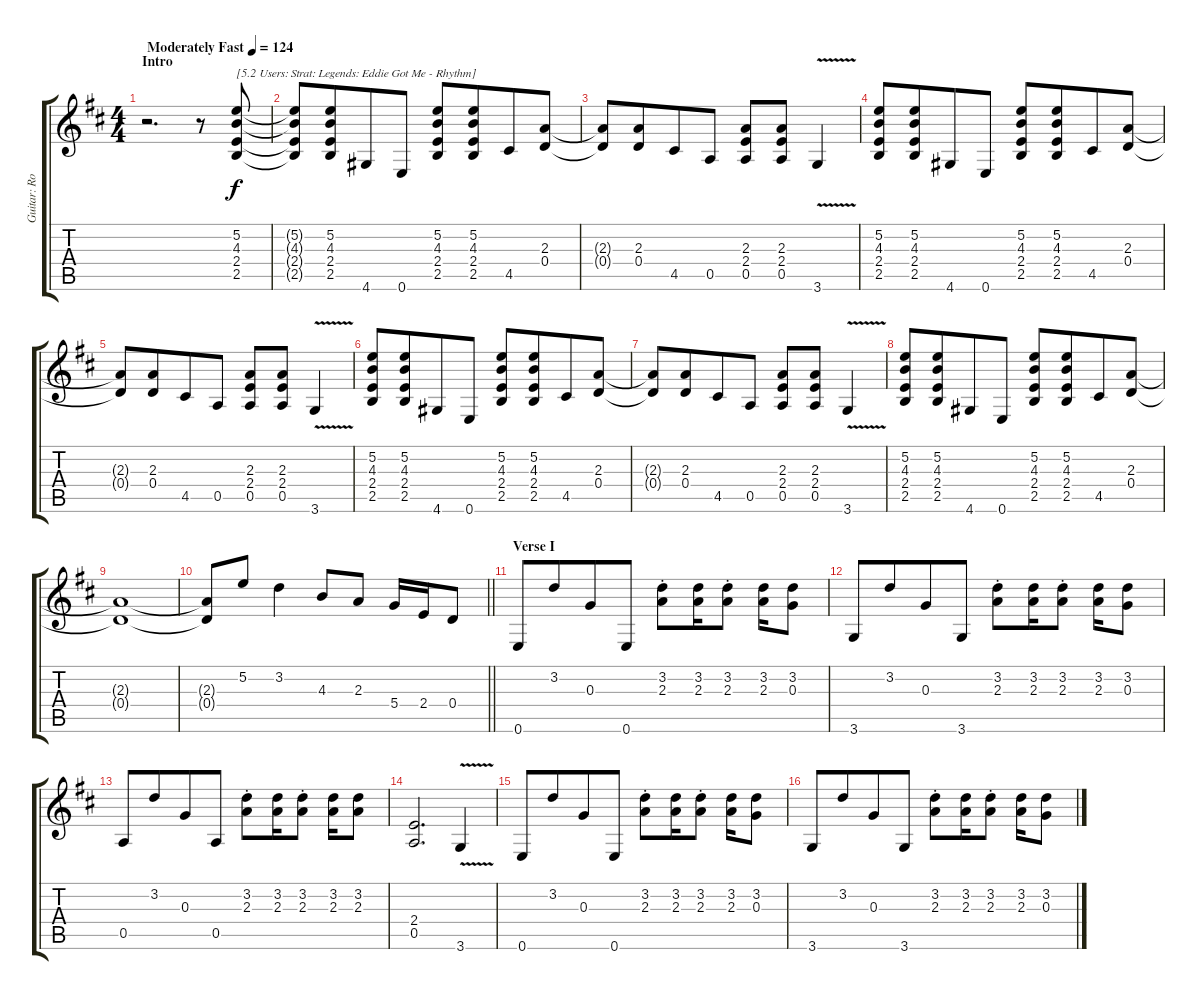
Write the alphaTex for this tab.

\track ("Guitar: Robbin" "Guitar: Ro") {instrument distortionguitar}
\staff {score tabs}
\tuning (E4 B3 G3 D3 A2 E2) {hide}
\ts (4 4)
\section ("" "Intro")
\tempo (124 "Moderately Fast")
\clef g2
\ks d
r.2{d dy f instrument distortionguitar} r.8 (5.2 4.3 2.4 2.5).8{txt "[5.2 Users: Strat: Legends: Eddie Got Me - Rhythm]"} |
(5.2{t} 4.3{t} 2.4{t} 2.5{t}).8 (5.2 4.3 2.4 2.5).8{beam merge} 4.6.8 0.6.8 (5.2 4.3 2.4 2.5).8 (5.2 4.3 2.4 2.5).8{beam merge} 4.5.8 (2.3 0.4).8 |
(2.3{t} 0.4{t}).8 (2.3 0.4).8{beam merge} 4.5.8 0.5.8 (2.3 2.4 0.5).8 (2.3 2.4 0.5).8 3.6{v}.4 |
(5.2 4.3 2.4 2.5).8 (5.2 4.3 2.4 2.5).8{beam merge} 4.6.8 0.6.8 (5.2 4.3 2.4 2.5).8 (5.2 4.3 2.4 2.5).8{beam merge} 4.5.8 (2.3 0.4).8 |
(2.3{t} 0.4{t}).8 (2.3 0.4).8{beam merge} 4.5.8 0.5.8 (2.3 2.4 0.5).8 (2.3 2.4 0.5).8 3.6{v}.4 |
(5.2 4.3 2.4 2.5).8 (5.2 4.3 2.4 2.5).8{beam merge} 4.6.8 0.6.8 (5.2 4.3 2.4 2.5).8 (5.2 4.3 2.4 2.5).8{beam merge} 4.5.8 (2.3 0.4).8 |
(2.3{t} 0.4{t}).8 (2.3 0.4).8{beam merge} 4.5.8 0.5.8 (2.3 2.4 0.5).8 (2.3 2.4 0.5).8 3.6{v}.4 |
(5.2 4.3 2.4 2.5).8 (5.2 4.3 2.4 2.5).8{beam merge} 4.6.8 0.6.8 (5.2 4.3 2.4 2.5).8 (5.2 4.3 2.4 2.5).8{beam merge} 4.5.8 (2.3 0.4).8 |
(2.3{t} 0.4{t}).1 |
\barLineRight lightlight
(2.3{t} 0.4{t}).8 5.2.8 3.2.4 4.3.8 2.3.8 5.4.16 2.4.16 0.4.8 |
\section ("" "Verse I")
0.6.8 3.2.8{beam merge} 0.3.8 0.6.8 (3.2{st} 2.3{st}).8 (3.2 2.3).16 (3.2{st} 2.3{st}).8 (3.2 2.3).16 (3.2 0.3).8 |
3.6.8 3.2.8{beam merge} 0.3.8 3.6.8 (3.2{st} 2.3{st}).8 (3.2 2.3).16 (3.2{st} 2.3{st}).8 (3.2 2.3).16 (3.2 0.3).8 |
0.5.8 3.2.8{beam merge} 0.3.8 0.5.8 (3.2{st} 2.3{st}).8 (3.2 2.3).16 (3.2{st} 2.3{st}).8 (3.2 2.3).16 (3.2 2.3).8 |
(2.4 0.5).2{d} 3.6{v}.4 |
0.6.8 3.2.8{beam merge} 0.3.8 0.6.8 (3.2{st} 2.3{st}).8 (3.2 2.3).16 (3.2{st} 2.3{st}).8 (3.2 2.3).16 (3.2 0.3).8 |
3.6.8 3.2.8{beam merge} 0.3.8 3.6.8 (3.2{st} 2.3{st}).8 (3.2 2.3).16 (3.2{st} 2.3{st}).8 (3.2 2.3).16 (3.2 0.3).8
